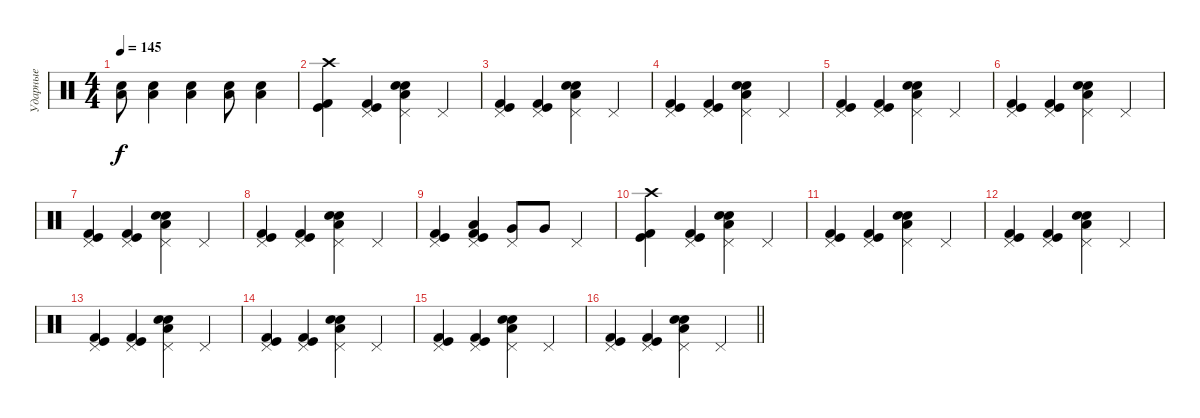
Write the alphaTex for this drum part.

\track ("Ударные" "Ударные") {instrument percussion}
\staff {score}
\articulation defaults
\ts (4 4)
\tempo 145
\clef neutral
\ks c
("Electric Snare (hit)" "Low Floor Tom (hit)").8{dy f} ("Electric Snare (hit)" "Low Floor Tom (hit)").4 ("Electric Snare (hit)" "Low Floor Tom (hit)").4 ("Electric Snare (hit)" "Low Floor Tom (hit)").8 ("Electric Snare (hit)" "Low Floor Tom (hit)").4 |
("Crash high (hit)" "Kick (hit) 2" "Kick (hit)").4 ("Pedal Hi-Hat (hit)" "Kick (hit) 2" "Kick (hit)").4 ("Pedal Hi-Hat (hit)" "Snare (hit) 2" "Electric Snare (hit)" "Low Floor Tom (hit)").4 "Pedal Hi-Hat (hit)".4 |
("Pedal Hi-Hat (hit)" "Kick (hit) 2" "Kick (hit)").4 ("Pedal Hi-Hat (hit)" "Kick (hit) 2" "Kick (hit)").4 ("Pedal Hi-Hat (hit)" "Snare (hit) 2" "Electric Snare (hit)" "Low Floor Tom (hit)").4 "Pedal Hi-Hat (hit)".4 |
("Pedal Hi-Hat (hit)" "Kick (hit) 2" "Kick (hit)").4 ("Pedal Hi-Hat (hit)" "Kick (hit) 2" "Kick (hit)").4 ("Pedal Hi-Hat (hit)" "Snare (hit) 2" "Electric Snare (hit)" "Low Floor Tom (hit)").4 "Pedal Hi-Hat (hit)".4 |
("Pedal Hi-Hat (hit)" "Kick (hit) 2" "Kick (hit)").4 ("Pedal Hi-Hat (hit)" "Kick (hit) 2" "Kick (hit)").4 ("Pedal Hi-Hat (hit)" "Snare (hit) 2" "Electric Snare (hit)" "Low Floor Tom (hit)").4 "Pedal Hi-Hat (hit)".4 |
("Pedal Hi-Hat (hit)" "Kick (hit) 2" "Kick (hit)").4 ("Pedal Hi-Hat (hit)" "Kick (hit) 2" "Kick (hit)").4 ("Pedal Hi-Hat (hit)" "Snare (hit) 2" "Electric Snare (hit)" "Low Floor Tom (hit)").4 "Pedal Hi-Hat (hit)".4 |
("Pedal Hi-Hat (hit)" "Kick (hit) 2" "Kick (hit)").4 ("Pedal Hi-Hat (hit)" "Kick (hit) 2" "Kick (hit)").4 ("Pedal Hi-Hat (hit)" "Snare (hit) 2" "Electric Snare (hit)" "Low Floor Tom (hit)").4 "Pedal Hi-Hat (hit)".4 |
("Pedal Hi-Hat (hit)" "Kick (hit) 2" "Kick (hit)").4 ("Pedal Hi-Hat (hit)" "Kick (hit) 2" "Kick (hit)").4 ("Pedal Hi-Hat (hit)" "Snare (hit) 2" "Electric Snare (hit)" "Low Floor Tom (hit)").4 "Pedal Hi-Hat (hit)".4 |
("Pedal Hi-Hat (hit)" "Kick (hit) 2" "Kick (hit)").4 ("Pedal Hi-Hat (hit)" "Kick (hit) 2" "Low Tom (hit)" "Kick (hit)").4 ("Pedal Hi-Hat (hit)" "Very Low Tom (hit)").8 "Very Low Tom (hit)".8 "Pedal Hi-Hat (hit)".4 |
("Crash high (hit)" "Kick (hit) 2" "Kick (hit)").4 ("Pedal Hi-Hat (hit)" "Kick (hit) 2" "Kick (hit)").4 ("Pedal Hi-Hat (hit)" "Snare (hit) 2" "Electric Snare (hit)" "Low Floor Tom (hit)").4 "Pedal Hi-Hat (hit)".4 |
("Pedal Hi-Hat (hit)" "Kick (hit) 2" "Kick (hit)").4 ("Pedal Hi-Hat (hit)" "Kick (hit) 2" "Kick (hit)").4 ("Pedal Hi-Hat (hit)" "Snare (hit) 2" "Electric Snare (hit)" "Low Floor Tom (hit)").4 "Pedal Hi-Hat (hit)".4 |
("Pedal Hi-Hat (hit)" "Kick (hit) 2" "Kick (hit)").4 ("Pedal Hi-Hat (hit)" "Kick (hit) 2" "Kick (hit)").4 ("Pedal Hi-Hat (hit)" "Snare (hit) 2" "Electric Snare (hit)" "Low Floor Tom (hit)").4 "Pedal Hi-Hat (hit)".4 |
("Pedal Hi-Hat (hit)" "Kick (hit) 2" "Kick (hit)").4 ("Pedal Hi-Hat (hit)" "Kick (hit) 2" "Kick (hit)").4 ("Pedal Hi-Hat (hit)" "Snare (hit) 2" "Electric Snare (hit)" "Low Floor Tom (hit)").4 "Pedal Hi-Hat (hit)".4 |
("Pedal Hi-Hat (hit)" "Kick (hit) 2" "Kick (hit)").4 ("Pedal Hi-Hat (hit)" "Kick (hit) 2" "Kick (hit)").4 ("Pedal Hi-Hat (hit)" "Snare (hit) 2" "Electric Snare (hit)" "Low Floor Tom (hit)").4 "Pedal Hi-Hat (hit)".4 |
("Pedal Hi-Hat (hit)" "Kick (hit) 2" "Kick (hit)").4 ("Pedal Hi-Hat (hit)" "Kick (hit) 2" "Kick (hit)").4 ("Pedal Hi-Hat (hit)" "Snare (hit) 2" "Electric Snare (hit)" "Low Floor Tom (hit)").4 "Pedal Hi-Hat (hit)".4 |
\barLineRight lightlight
("Pedal Hi-Hat (hit)" "Kick (hit) 2" "Kick (hit)").4 ("Pedal Hi-Hat (hit)" "Kick (hit) 2" "Kick (hit)").4 ("Pedal Hi-Hat (hit)" "Snare (hit) 2" "Electric Snare (hit)" "Low Floor Tom (hit)").4 "Pedal Hi-Hat (hit)".4
